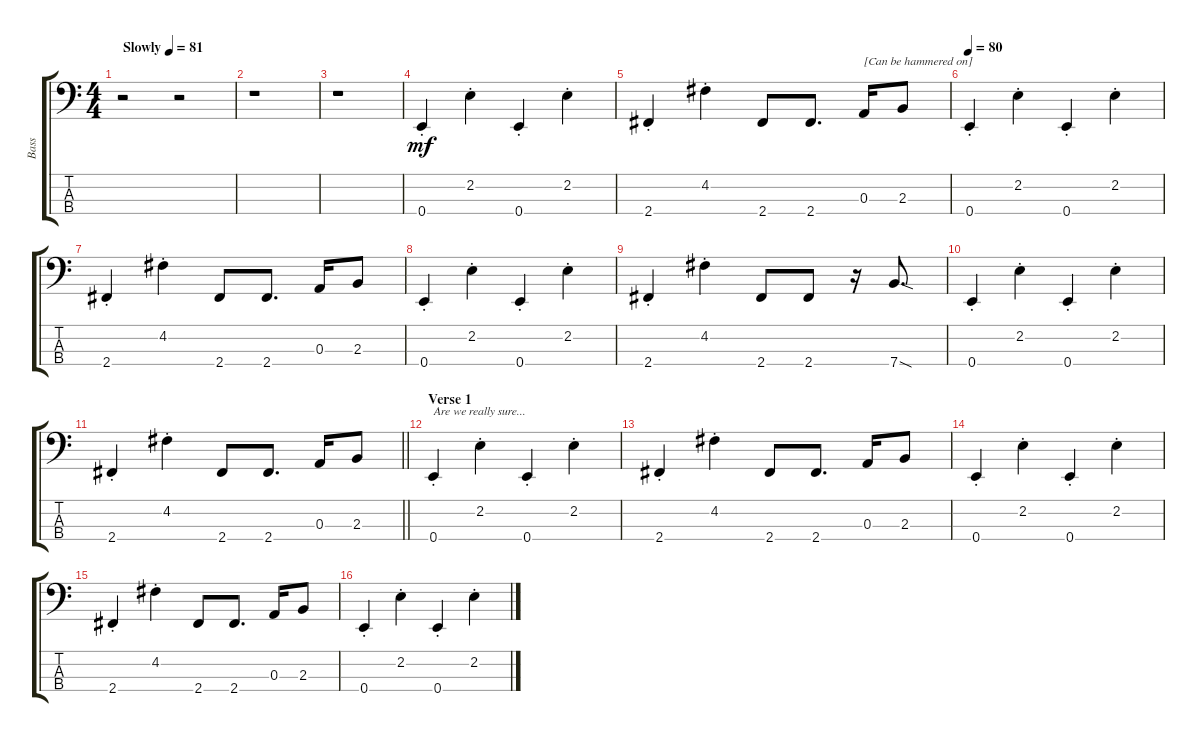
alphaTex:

\track ("Bass" "Bass") {instrument electricbassfinger}
\staff {score tabs}
\tuning (G2 D2 A1 E1) {hide}
\ts (4 4)
\tempo (81 "Slowly")
\clef f4
\ks c
r.2{dy mf instrument electricbassfinger} r.2 |
r.1 |
r.1 |
0.4{st}.4 2.2{st}.4 0.4{st}.4 2.2{st}.4 |
2.4{st}.4 4.2{st}.4 2.4.8 2.4.8{d} 0.3.16{txt "[Can be hammered on]"} 2.3.8 |
\tempo 80
0.4{st}.4 2.2{st}.4 0.4{st}.4 2.2{st}.4 |
2.4{st}.4 4.2{st}.4 2.4.8 2.4.8{d} 0.3.16 2.3.8 |
0.4{st}.4 2.2{st}.4 0.4{st}.4 2.2{st}.4 |
2.4{st}.4 4.2{st}.4 2.4.8 2.4.8 r.16 7.4{sod}.8{d} |
0.4{st}.4 2.2{st}.4 0.4{st}.4 2.2{st}.4 |
\barLineRight lightlight
2.4{st}.4 4.2{st}.4 2.4.8 2.4.8{d} 0.3.16 2.3.8 |
\section ("" "Verse 1")
0.4{st}.4{txt "Are we really sure..."} 2.2{st}.4 0.4{st}.4 2.2{st}.4 |
2.4{st}.4 4.2{st}.4 2.4.8 2.4.8{d} 0.3.16 2.3.8 |
0.4{st}.4 2.2{st}.4 0.4{st}.4 2.2{st}.4 |
2.4{st}.4 4.2{st}.4 2.4.8 2.4.8{d} 0.3.16 2.3.8 |
0.4{st}.4 2.2{st}.4 0.4{st}.4 2.2{st}.4
